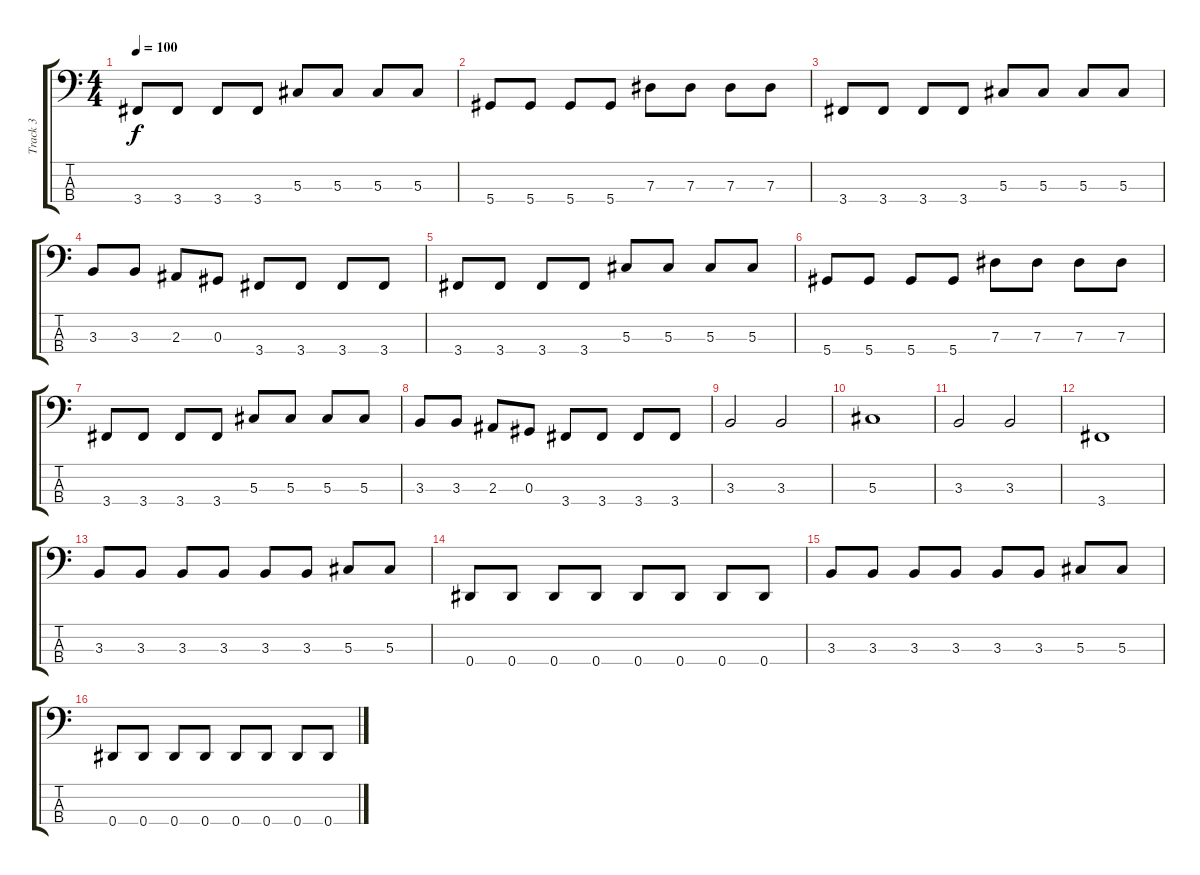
\track ("Track 3" "Track 3") {instrument acousticguitarnylon}
\staff {score tabs}
\tuning (Gb2 Db2 Ab1 Eb1) {hide}
\ts (4 4)
\tempo 100
\clef f4
\ks c
3.4.8{dy f} 3.4.8 3.4.8 3.4.8 5.3.8 5.3.8 5.3.8 5.3.8 |
5.4.8 5.4.8 5.4.8 5.4.8 7.3.8 7.3.8 7.3.8 7.3.8 |
3.4.8 3.4.8 3.4.8 3.4.8 5.3.8 5.3.8 5.3.8 5.3.8 |
3.3.8 3.3.8 2.3.8 0.3.8 3.4.8 3.4.8 3.4.8 3.4.8 |
3.4.8 3.4.8 3.4.8 3.4.8 5.3.8 5.3.8 5.3.8 5.3.8 |
5.4.8 5.4.8 5.4.8 5.4.8 7.3.8 7.3.8 7.3.8 7.3.8 |
3.4.8 3.4.8 3.4.8 3.4.8 5.3.8 5.3.8 5.3.8 5.3.8 |
3.3.8 3.3.8 2.3.8 0.3.8 3.4.8 3.4.8 3.4.8 3.4.8 |
3.3.2 3.3.2 |
5.3.1 |
3.3.2 3.3.2 |
3.4.1 |
3.3.8 3.3.8 3.3.8 3.3.8 3.3.8 3.3.8 5.3.8 5.3.8 |
0.4.8 0.4.8 0.4.8 0.4.8 0.4.8 0.4.8 0.4.8 0.4.8 |
3.3.8 3.3.8 3.3.8 3.3.8 3.3.8 3.3.8 5.3.8 5.3.8 |
0.4.8 0.4.8 0.4.8 0.4.8 0.4.8 0.4.8 0.4.8 0.4.8
